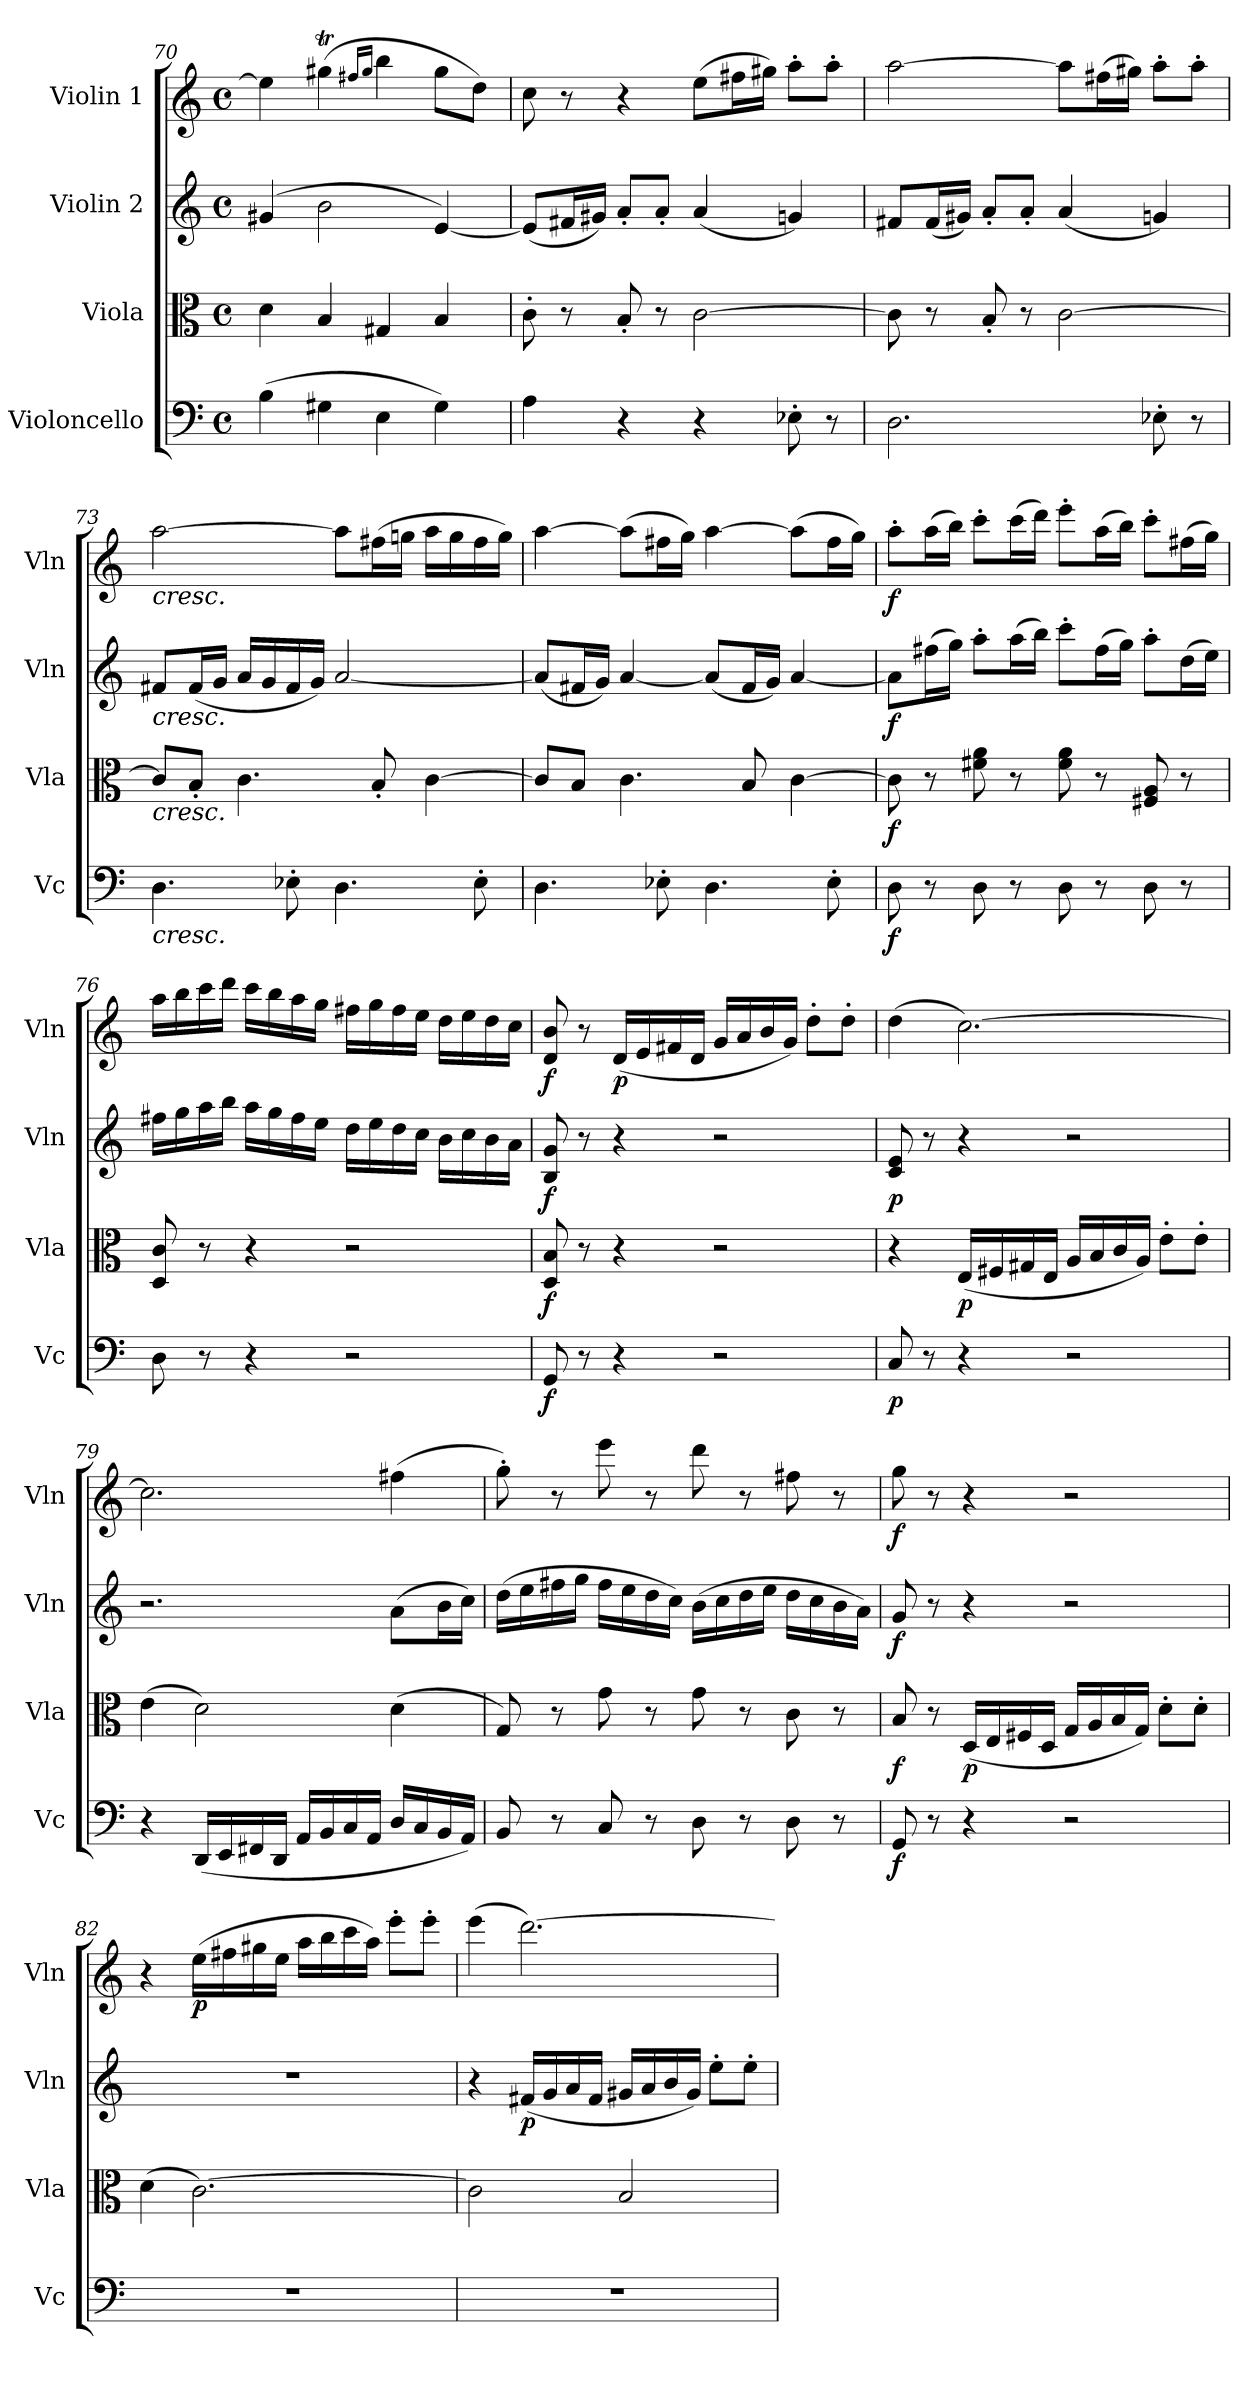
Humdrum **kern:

**kern	**dynam	**kern	**dynam	**kern	**dynam	**kern	**dynam
*part4	*part4	*part3	*part3	*part2	*part2	*part1	*part1
*staff4	*staff4	*staff3	*staff3	*staff2	*staff2	*staff1	*staff1
*I"Violoncello	*	*I"Viola	*	*I"Violin 2	*	*I"Violin 1	*
*I'Vc	*	*I'Vla	*	*I'Vln	*	*I'Vln	*
*clefF4	*	*clefC3	*	*clefG2	*	*clefG2	*
*k[]	*	*k[]	*	*k[]	*	*k[]	*
*M4/4	*	*M4/4	*	*M4/4	*	*M4/4	*
*met(c)	*	*met(c)	*	*met(c)	*	*met(c)	*
=70	=70	=70	=70	=70	=70	=70	=70
(>4B\	.	4d\	.	(4g#X/	.	4ee\]	.
4G#X\	.	4B/	.	2b\	.	(4gg#Xt\	.
.	.	.	.	.	.	16qff#X/LL	.
.	.	.	.	.	.	16qgg#/JJ	.
4E\	.	4G#X/	.	.	.	4bb\	.
4G#\)	.	4B/	.	[<4e/)	.	8gg#\L	.
.	.	.	.	.	.	8dd\J)	.
=71	=71	=71	=71	=71	=71	=71	=71
4A\	.	8c'\	.	(8e/L]	.	8cc\	.
.	.	8r	.	16f#X/L	.	8r	.
.	.	.	.	16g#X/JJ)	.	.	.
4r	.	8B'/	.	8a'/L	.	4r	.
.	.	8r	.	8a'/J	.	.	.
4r	.	[2c\	.	(4a/	.	(8ee\L	.
.	.	.	.	.	.	16ff#X\L	.
.	.	.	.	.	.	16gg#X\JJ)	.
8E-X'\	.	.	.	4gn/)	.	8aa'\L	.
8r	.	.	.	.	.	8aa'\J	.
=72	=72	=72	=72	=72	=72	=72	=72
2.D\	.	8c\]	.	8f#X/L	.	[>2aa\	.
.	.	8r	.	(16f#/L	.	.	.
.	.	.	.	16g#X/JJ)	.	.	.
.	.	8B'/	.	8a'/L	.	.	.
.	.	8r	.	8a'/J	.	.	.
.	.	[2c\	.	(4a/	.	8aa\L]	.
.	.	.	.	.	.	(16ff#X\L	.
.	.	.	.	.	.	16gg#X\JJ)	.
8E-X'\	.	.	.	4gn/)	.	8aa'\L	.
8r	.	.	.	.	.	8aa'\J	.
!!LO:LB:g=z
=73	=73	=73	=73	=73	=73	=73	=73
!	!	!	!	!	!	!LO:TX:b:i:t=cresc.	!
!	!	!	!	!LO:TX:b:i:t=cresc.	!	!	!
!	!	!LO:TX:b:i:t=cresc.	!	!	!	!	!
!LO:TX:b:i:t=cresc.	!	!	!	!	!	!	!
4.D\	.	8c/L]	.	8f#X/L	.	[>2aa\	.
.	.	8B'/J	.	(16f#/L	.	.	.
.	.	.	.	16g/JJ	.	.	.
.	.	4.c\	.	16a/LL	.	.	.
.	.	.	.	16g/	.	.	.
8E-X'\	.	.	.	16f#/	.	.	.
.	.	.	.	16g/JJ)	.	.	.
4.D\	.	.	.	[2a/	.	8aa\L]	.
.	.	8B'/	.	.	.	(16ff#X\L	.
.	.	.	.	.	.	16ggn\JJ	.
.	.	[4c\	.	.	.	16aa\LL	.
.	.	.	.	.	.	16gg\	.
8E-'\	.	.	.	.	.	16ff#\	.
.	.	.	.	.	.	16gg\JJ)	.
=74	=74	=74	=74	=74	=74	=74	=74
4.D\	.	8c/L]	.	(8a/L]	.	[>4aa\	.
.	.	8B/J	.	16f#X/L	.	.	.
.	.	.	.	16g/JJ)	.	.	.
.	.	4.c\	.	[<4a/	.	(8aa\L]	.
8E-X'\	.	.	.	.	.	16ff#X\L	.
.	.	.	.	.	.	16gg\JJ)	.
4.D\	.	.	.	(8a/L]	.	[>4aa\	.
.	.	8B/	.	16f#/L	.	.	.
.	.	.	.	16g/JJ)	.	.	.
.	.	[>4c\	.	[>4a/	.	(8aa\L]	.
8E-'\	.	.	.	.	.	16ff#\L	.
.	.	.	.	.	.	16gg\JJ)	.
!!LO:PB:g=z
=75	=75	=75	=75	=75	=75	=75	=75
!	!LO:DY:b	!	!LO:DY:b	!	!LO:DY:b	!	!LO:DY:b
8D\	f	8c\]	f	8a\L]	f	8aa'\L	f
8r	.	8r	.	(16ff#X\L	.	(16aa\L	.
.	.	.	.	16gg\JJ)	.	16bb\JJ)	.
8D\	.	8f#X\ 8a\	.	8aa'\L	.	8ccc'\L	.
8r	.	8r	.	(16aa\L	.	(16ccc\L	.
.	.	.	.	16bb\JJ)	.	16ddd\JJ)	.
8D\	.	8f#\ 8a\	.	8ccc'\L	.	8eee'\L	.
8r	.	8r	.	(16ff#\L	.	(16aa\L	.
.	.	.	.	16gg\JJ)	.	16bb\JJ)	.
8D\	.	8F#X/ 8A/	.	8aa'\L	.	8ccc'\L	.
8r	.	8r	.	(16dd\L	.	(16ff#X\L	.
.	.	.	.	16ee\JJ)	.	16gg\JJ)	.
=76	=76	=76	=76	=76	=76	=76	=76
8D\	.	8D/ 8c/	.	16ff#X\LL	.	16aa\LL	.
.	.	.	.	16gg\	.	16bb\	.
8r	.	8r	.	16aa\	.	16ccc\	.
.	.	.	.	16bb\JJ	.	16ddd\JJ	.
4r	.	4r	.	16aa\LL	.	16ccc\LL	.
.	.	.	.	16gg\	.	16bb\	.
.	.	.	.	16ff#\	.	16aa\	.
.	.	.	.	16ee\JJ	.	16gg\JJ	.
2r	.	2r	.	16dd\LL	.	16ff#X\LL	.
.	.	.	.	16ee\	.	16gg\	.
.	.	.	.	16dd\	.	16ff#\	.
.	.	.	.	16cc\JJ	.	16ee\JJ	.
.	.	.	.	16b\LL	.	16dd\LL	.
.	.	.	.	16cc\	.	16ee\	.
.	.	.	.	16b\	.	16dd\	.
.	.	.	.	16a\JJ	.	16cc\JJ	.
=77	=77	=77	=77	=77	=77	=77	=77
!	!LO:DY:b	!	!LO:DY:b	!	!LO:DY:b	!	!LO:DY:b
8GG/	f	8D/ 8B/	f	8B/ 8g/	f	8d/ 8b/	f
8r	.	8r	.	8r	.	8r	.
!	!	!	!	!	!	!	!LO:DY:b
4r	.	4r	.	4r	.	(16d/LL	p
.	.	.	.	.	.	16e/	.
.	.	.	.	.	.	16f#X/	.
.	.	.	.	.	.	16d/JJ	.
2r	.	2r	.	2r	.	16g/LL	.
.	.	.	.	.	.	16a/	.
.	.	.	.	.	.	16b/	.
.	.	.	.	.	.	16g/JJ)	.
.	.	.	.	.	.	8dd'\L	.
.	.	.	.	.	.	8dd'\J	.
!!LO:LB:g=z
=78	=78	=78	=78	=78	=78	=78	=78
!	!LO:DY:b	!	!	!	!LO:DY:b	!	!
8C/	p	4r	.	8c/ 8e/	p	(4dd\	.
8r	.	.	.	8r	.	.	.
!	!	!	!LO:DY:b	!	!	!	!
4r	.	(16E/LL	p	4r	.	[>2.cc\)	.
.	.	16F#X/	.	.	.	.	.
.	.	16G#X/	.	.	.	.	.
.	.	16E/JJ	.	.	.	.	.
2r	.	16A/LL	.	2r	.	.	.
.	.	16B/	.	.	.	.	.
.	.	16c/	.	.	.	.	.
.	.	16A/JJ)	.	.	.	.	.
.	.	8e'\L	.	.	.	.	.
.	.	8e'\J	.	.	.	.	.
!!LO:LB:g=z
=79	=79	=79	=79	=79	=79	=79	=79
4r	.	(4e\	.	2.r	.	2.cc\]	.
(<16DD/LL	.	2d\)	.	.	.	.	.
16EE/	.	.	.	.	.	.	.
16FF#X/	.	.	.	.	.	.	.
16DD/JJ	.	.	.	.	.	.	.
16AA/LL	.	.	.	.	.	.	.
16BB/	.	.	.	.	.	.	.
16C/	.	.	.	.	.	.	.
16AA/JJ	.	.	.	.	.	.	.
16D/LL	.	(4d\	.	(8a\L	.	(4ff#X\	.
16C/	.	.	.	.	.	.	.
16BB/	.	.	.	16b\L	.	.	.
16AA/JJ)	.	.	.	16cc\JJ)	.	.	.
=80	=80	=80	=80	=80	=80	=80	=80
8BB/	.	8G/)	.	(16dd\LL	.	8gg'\)	.
.	.	.	.	16ee\	.	.	.
8r	.	8r	.	16ff#X\	.	8r	.
.	.	.	.	16gg\JJ	.	.	.
8C/	.	8g\	.	16ff#\LL	.	8eee\	.
.	.	.	.	16ee\	.	.	.
8r	.	8r	.	16dd\	.	8r	.
.	.	.	.	16cc\JJ)	.	.	.
8D\	.	8g\	.	(16b\LL	.	8ddd\	.
.	.	.	.	16cc\	.	.	.
8r	.	8r	.	16dd\	.	8r	.
.	.	.	.	16ee\JJ	.	.	.
8D\	.	8c\	.	16dd\LL	.	8ff#X\	.
.	.	.	.	16cc\	.	.	.
8r	.	8r	.	16b\	.	8r	.
.	.	.	.	16a\JJ)	.	.	.
=81	=81	=81	=81	=81	=81	=81	=81
!	!LO:DY:b	!	!LO:DY:b	!	!LO:DY:b	!	!LO:DY:b
8GG/	f	8B/	f	8g/	f	8gg\	f
8r	.	8r	.	8r	.	8r	.
!	!	!	!LO:DY:b	!	!	!	!
4r	.	(16D/LL	p	4r	.	4r	.
.	.	16E/	.	.	.	.	.
.	.	16F#X/	.	.	.	.	.
.	.	16D/JJ	.	.	.	.	.
2r	.	16G/LL	.	2r	.	2r	.
.	.	16A/	.	.	.	.	.
.	.	16B/	.	.	.	.	.
.	.	16G/JJ)	.	.	.	.	.
.	.	8d'\L	.	.	.	.	.
.	.	8d'\J	.	.	.	.	.
!!LO:LB:g=z
=82	=82	=82	=82	=82	=82	=82	=82
1r	.	(4d\	.	1r	.	4r	.
!	!	!	!	!	!	!	!LO:DY:b
.	.	[2.c\)	.	.	.	(16ee\LL	p
.	.	.	.	.	.	16ff#X\	.
.	.	.	.	.	.	16gg#X\	.
.	.	.	.	.	.	16ee\JJ	.
.	.	.	.	.	.	16aa\LL	.
.	.	.	.	.	.	16bb\	.
.	.	.	.	.	.	16ccc\	.
.	.	.	.	.	.	16aa\JJ)	.
.	.	.	.	.	.	8eee'\L	.
.	.	.	.	.	.	8eee'\J	.
=83	=83	=83	=83	=83	=83	=83	=83
1r	.	2c\]	.	4r	.	(4eee\	.
!	!	!	!	!	!LO:DY:b	!	!
.	.	.	.	(16f#X/LL	p	[>2.ddd\)	.
.	.	.	.	16g/	.	.	.
.	.	.	.	16a/	.	.	.
.	.	.	.	16f#/JJ	.	.	.
.	.	2B/	.	16g#X/LL	.	.	.
.	.	.	.	16a/	.	.	.
.	.	.	.	16b/	.	.	.
.	.	.	.	16g#/JJ)	.	.	.
.	.	.	.	8ee'\L	.	.	.
.	.	.	.	8ee'\J	.	.	.
=	=	=	=	=	=	=	=
*-	*-	*-	*-	*-	*-	*-	*-
